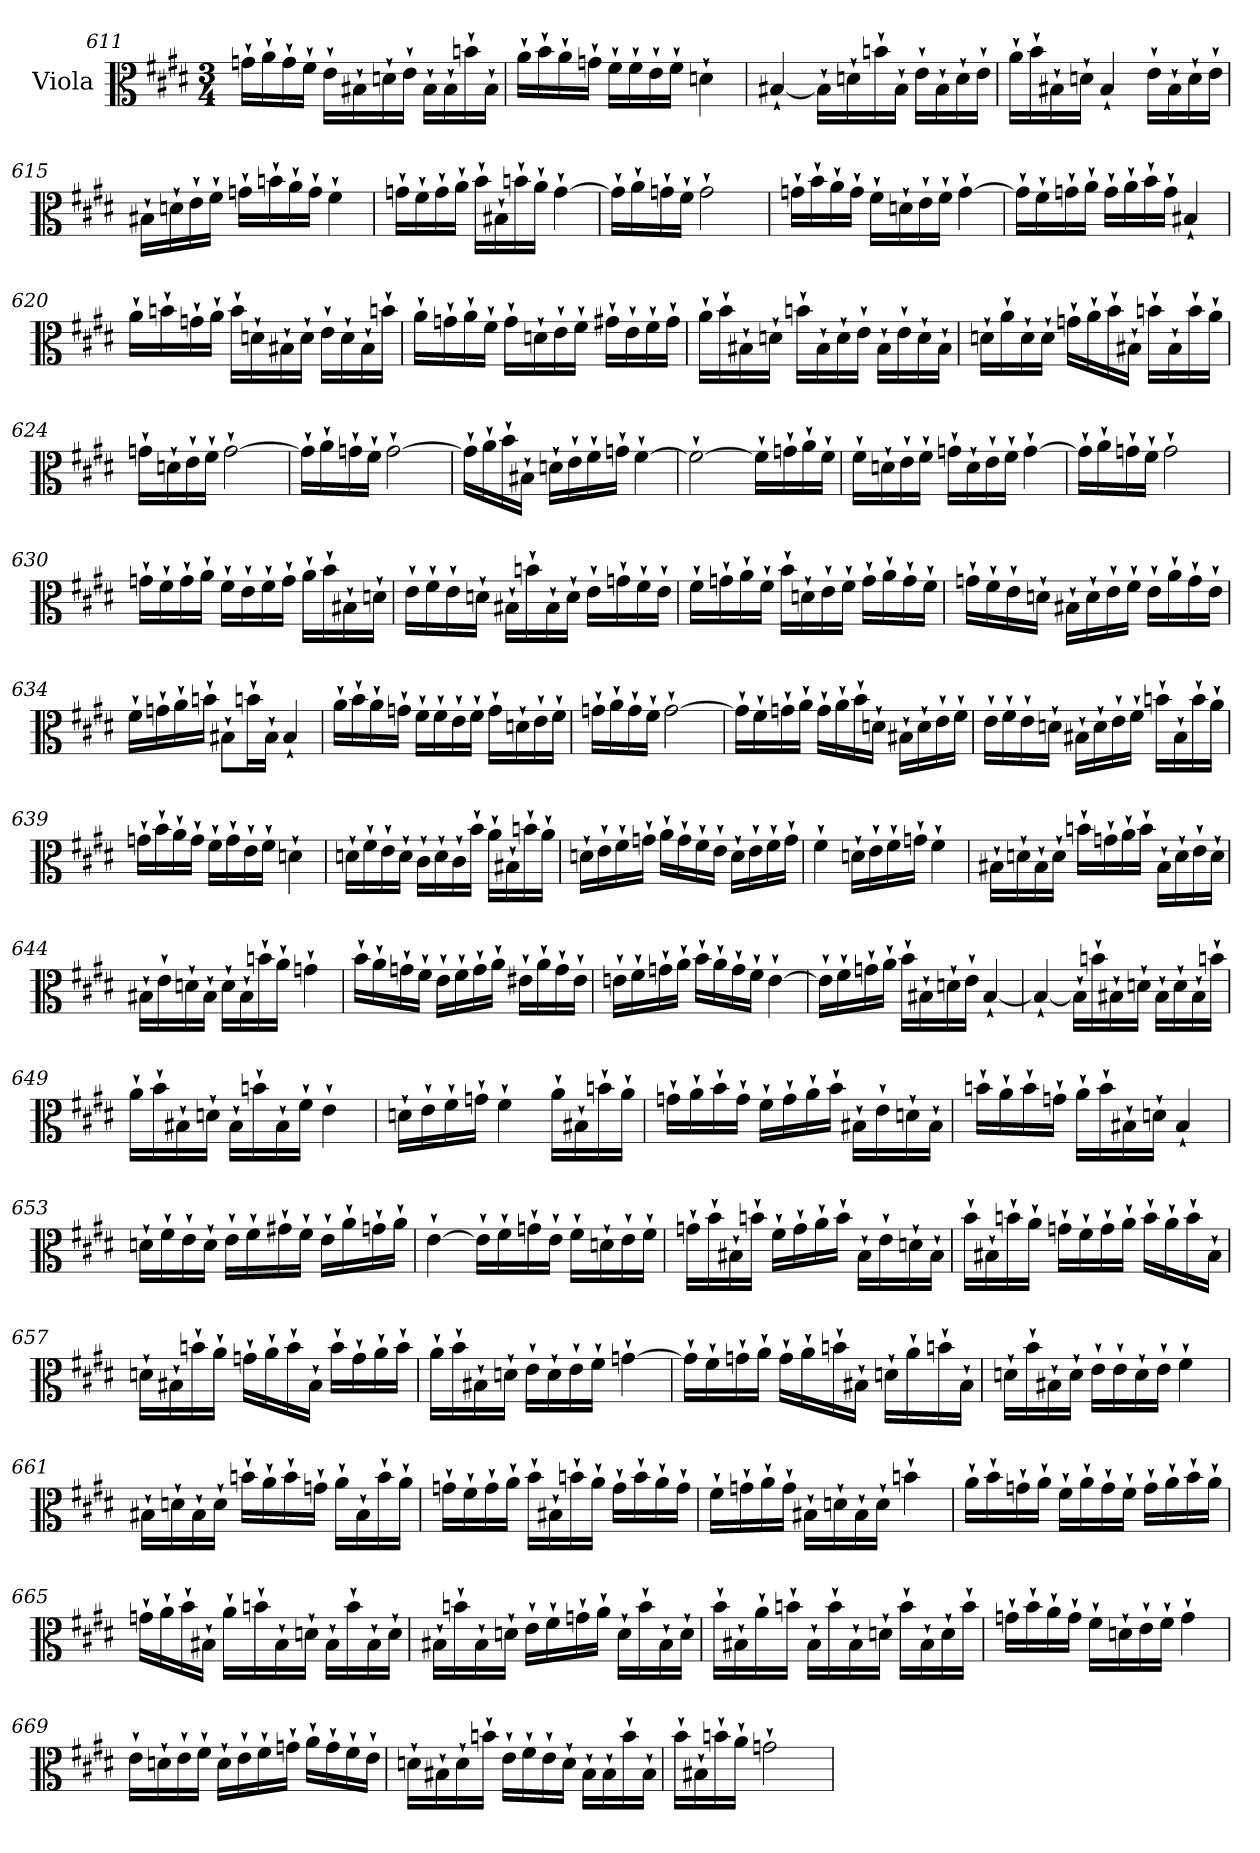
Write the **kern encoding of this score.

**kern
*part1
*staff1
*I"Viola
*I'Vla.
*clefC3
*k[f#c#g#d#]
*E:
*M3/4
=611
16gn`\LL
16a`\
16g`\
16f#`\JJ
16e`\LL
16B#X`\
16dn`\
16e`\JJ
16B#`\LL
16B#`\
16bn`\
16B#`\JJ
=612
16a`\LL
16b`\
16a`\
16gn`\JJ
16f#`\LL
16f#`\
16e`\
16f#`\JJ
4dn`\
!!LO:LB:g=z
=613
[4B#X`/
16B#`\LL]
16dn`\
16bn`\
16B#`\JJ
16e`\LL
16B#`\
16d`\
16e`\JJ
=614
16a`\LL
16b`\
16B#X`\
16dn`\JJ
4B#`/
16e`\LL
16B#`\
16d`\
16e`\JJ
=615
16B#X`\LL
16dn`\
16e`\
16f#`\JJ
16gn`\LL
16bn`\
16a`\
16g`\JJ
4f#`\
=616
16gn`\LL
16f#`\
16g`\
16a`\JJ
16b`\LL
16B#X`\
16bn`\
16a`\JJ
[4g`\
!!LO:LB:g=z
=617
16g`\LL]
16a`\
16gn`\
16f#`\JJ
2g`\
=618
16gn`\LL
16b`\
16a`\
16g`\JJ
16f#`\LL
16dn`\
16e`\
16f#`\JJ
[4g`\
=619
16g`\LL]
16f#`\
16gn`\
16a`\JJ
16g`\LL
16a`\
16b`\
16g`\JJ
4B#X`/
=620
16a`\LL
16bn`\
16gn`\
16a`\JJ
16b`\LL
16dn`\
16B#X`\
16d`\JJ
16e`\LL
16d`\
16B#`\
16bn`\JJ
!!LO:LB:g=z
=621
16a`\LL
16gn`\
16a`\
16f#`\JJ
16g`\LL
16dn`\
16e`\
16f#`\JJ
16g#X`\LL
16e`\
16f#`\
16g#`\JJ
=622
16a`\LL
16b`\
16B#X`\
16dn`\JJ
16bn`\LL
16B#`\
16d`\
16e`\JJ
16B#`\LL
16e`\
16d`\
16B#`\JJ
=623
16dn`\LL
16a`\
16d`\
16d`\JJ
16gn`\LL
16a`\
16b`\
16B#X`\JJ
16bn`\LL
16B#`\
16b`\
16a`\JJ
!!LO:PB:g=z
=624
16gn`\LL
16dn`\
16e`\
16f#`\JJ
[2g`\
=625
16g`\LL]
16a`\
16gn`\
16f#`\JJ
[2g`\
=626
16g`\LL]
16a`\
16b`\
16B#X`\JJ
16dn`\LL
16e`\
16f#`\
16gn`\JJ
[4f#`\
=627
2f#`\_
16f#`\LL]
16gn`\
16a`\
16f#`\JJ
!!LO:LB:g=z
=628
16f#`\LL
16dn`\
16e`\
16f#`\JJ
16gn`\LL
16d`\
16e`\
16f#`\JJ
[4g`\
=629
16g`\LL]
16a`\
16gn`\
16f#`\JJ
2g`\
=630
16gn`\LL
16f#`\
16g`\
16a`\JJ
16f#`\LL
16e`\
16f#`\
16g`\JJ
16a`\LL
16b`\
16B#X`\
16dn`\JJ
!!LO:LB:g=z
=631
16e`\LL
16f#`\
16e`\
16dn`\JJ
16B#X`\LL
16bn`\
16B#`\
16d`\JJ
16e`\LL
16gn`\
16f#`\
16e`\JJ
=632
16f#`\LL
16gn`\
16a`\
16f#`\JJ
16b`\LL
16dn`\
16e`\
16f#`\JJ
16g`\LL
16a`\
16g`\
16f#`\JJ
=633
16gn`\LL
16f#`\
16e`\
16dn`\JJ
16B#X`\LL
16d`\
16e`\
16f#`\JJ
16e`\LL
16a`\
16g`\
16e`\JJ
!!LO:LB:g=z
=634
16f#`\LL
16gn`\
16a`\
16bn`\JJ
8B#X`\L
16bn`\L
16B#`\JJ
4B#`/
=635
16a`\LL
16b`\
16a`\
16gn`\JJ
16f#`\LL
16f#`\
16e`\
16f#`\JJ
16g`\LL
16dn`\
16e`\
16f#`\JJ
=636
16gn`\LL
16a`\
16g`\
16f#`\JJ
[2g`\
=637
16g`\LL]
16f#`\
16gn`\
16a`\JJ
16g`\LL
16a`\
16b`\
16dn`\JJ
16B#X`\LL
16d`\
16e`\
16f#`\JJ
!!LO:LB:g=z
=638
16e`\LL
16f#`\
16e`\
16dn`\JJ
16B#X`\LL
16d`\
16e`\
16f#`\JJ
16bn`\LL
16B#`\
16b`\
16a`\JJ
=639
16gn`\LL
16b`\
16a`\
16g`\JJ
16f#`\LL
16g`\
16e`\
16f#`\JJ
4dn`\
=640
16dn`\LL
16f#`\
16e`\
16d`\JJ
16c#`\LL
16d`\
16c#`\
16b`\JJ
16a`\LL
16B#X`\
16bn`\
16a`\JJ
!!LO:LB:g=z
=641
16dn`\LL
16e`\
16f#`\
16gn`\JJ
16a`\LL
16g`\
16f#`\
16e`\JJ
16d`\LL
16e`\
16f#`\
16g`\JJ
=642
4f#`\
16dn`\LL
16e`\
16f#`\
16gn`\JJ
4f#`\
=643
16B#X`\LL
16dn`\
16B#`\
16d`\JJ
16bn`\LL
16gn`\
16a`\
16b`\JJ
16B#`\LL
16d`\
16e`\
16d`\JJ
!!LO:LB:g=z
=644
16B#X`\LL
16e`\
16dn`\
16B#`\JJ
16d`\LL
16B#`\
16bn`\
16a`\JJ
4gn`\
=645
16b`\LL
16a`\
16gn`\
16f#`\JJ
16e`\LL
16f#`\
16g`\
16a`\JJ
16e#X`\LL
16a`\
16g`\
16e#`\JJ
=646
16en`\LL
16f#`\
16gn`\
16a`\JJ
16b`\LL
16a`\
16g`\
16f#`\JJ
[4e`\
!!LO:LB:g=z
=647
16e`\LL]
16f#`\
16gn`\
16a`\JJ
16b`\LL
16B#X`\
16dn`\
16e`\JJ
[4B#`/
=648
4B#`/_
16B#`\LL]
16bn`\
16B#X`\
16dn`\JJ
16B#`\LL
16d`\
16B#`\
16bn`\JJ
=649
16a`\LL
16b`\
16B#X`\
16dn`\JJ
16B#`\LL
16bn`\
16B#`\
16f#`\JJ
4e`\
!!LO:LB:g=z
=650
16dn`\LL
16e`\
16f#`\
16gn`\JJ
4f#`\
16a`\LL
16B#X`\
16bn`\
16a`\JJ
=651
16gn`\LL
16a`\
16b`\
16g`\JJ
16f#`\LL
16g`\
16a`\
16b`\JJ
16B#X`\LL
16e`\
16dn`\
16B#`\JJ
=652
16bn`\LL
16a`\
16b`\
16gn`\JJ
16a`\LL
16b`\
16B#X`\
16dn`\JJ
4B#`/
!!LO:LB:g=z
=653
16dn`\LL
16f#`\
16e`\
16d`\JJ
16e`\LL
16f#`\
16g#X`\
16f#`\JJ
16e`\LL
16a`\
16gn`\
16a`\JJ
=654
[4e`\
16e`\LL]
16f#`\
16gn`\
16e`\JJ
16f#`\LL
16dn`\
16e`\
16f#`\JJ
=655
16gn`\LL
16b`\
16B#X`\
16bn`\JJ
16f#`\LL
16g`\
16a`\
16b`\JJ
16B#`\LL
16e`\
16dn`\
16B#`\JJ
!!LO:PB:g=z
=656
16b`\LL
16B#X`\
16bn`\
16a`\JJ
16gn`\LL
16f#`\
16g`\
16a`\JJ
16b`\LL
16a`\
16b`\
16B#`\JJ
=657
16dn`\LL
16B#X`\
16bn`\
16a`\JJ
16gn`\LL
16a`\
16b`\
16B#`\JJ
16b`\LL
16g`\
16a`\
16b`\JJ
=658
16a`\LL
16b`\
16B#X`\
16dn`\JJ
16e`\LL
16d`\
16e`\
16f#`\JJ
[4gn`\
!!LO:LB:g=z
=659
16g`\LL]
16f#`\
16gn`\
16a`\JJ
16g`\LL
16a`\
16bn`\
16B#X`\JJ
16dn`\LL
16a`\
16bn`\
16B#`\JJ
=660
16dn`\LL
16b`\
16B#X`\
16d`\JJ
16e`\LL
16e`\
16d`\
16e`\JJ
4f#`\
=661
16B#X`\LL
16dn`\
16B#`\
16d`\JJ
16bn`\LL
16a`\
16b`\
16gn`\JJ
16a`\LL
16B#`\
16b`\
16a`\JJ
!!LO:LB:g=z
=662
16gn`\LL
16f#`\
16g`\
16a`\JJ
16b`\LL
16B#X`\
16bn`\
16a`\JJ
16g`\LL
16b`\
16a`\
16g`\JJ
=663
16f#`\LL
16gn`\
16a`\
16g`\JJ
16B#X`\LL
16dn`\
16B#`\
16d`\JJ
4bn`\
=664
16a`\LL
16b`\
16gn`\
16a`\JJ
16f#`\LL
16a`\
16g`\
16f#`\JJ
16g`\LL
16a`\
16b`\
16a`\JJ
!!LO:LB:g=z
=665
16gn`\LL
16a`\
16b`\
16B#X`\JJ
16a`\LL
16bn`\
16B#`\
16dn`\JJ
16B#`\LL
16b`\
16B#`\
16d`\JJ
=666
16B#X`\LL
16bn`\
16B#`\
16dn`\JJ
16e`\LL
16f#`\
16gn`\
16a`\JJ
16d`\LL
16b`\
16B#`\
16d`\JJ
=667
16b`\LL
16B#X`\
16a`\
16bn`\JJ
16B#`\LL
16b`\
16B#`\
16dn`\JJ
16b`\LL
16B#`\
16d`\
16b`\JJ
!!LO:LB:g=z
=668
16gn`\LL
16b`\
16a`\
16g`\JJ
16f#`\LL
16dn`\
16e`\
16f#`\JJ
4g`\
=669
16e`\LL
16dn`\
16e`\
16f#`\JJ
16d`\LL
16e`\
16f#`\
16gn`\JJ
16a`\LL
16g`\
16f#`\
16e`\JJ
=670
16dn`\LL
16B#X`\
16d`\
16bn`\JJ
16e`\LL
16f#`\
16e`\
16d`\JJ
16B#`\LL
16B#`\
16b`\
16B#`\JJ
=671
16b`\LL
16B#X`\
16bn`\
16a`\JJ
2gn`\
=
*-
